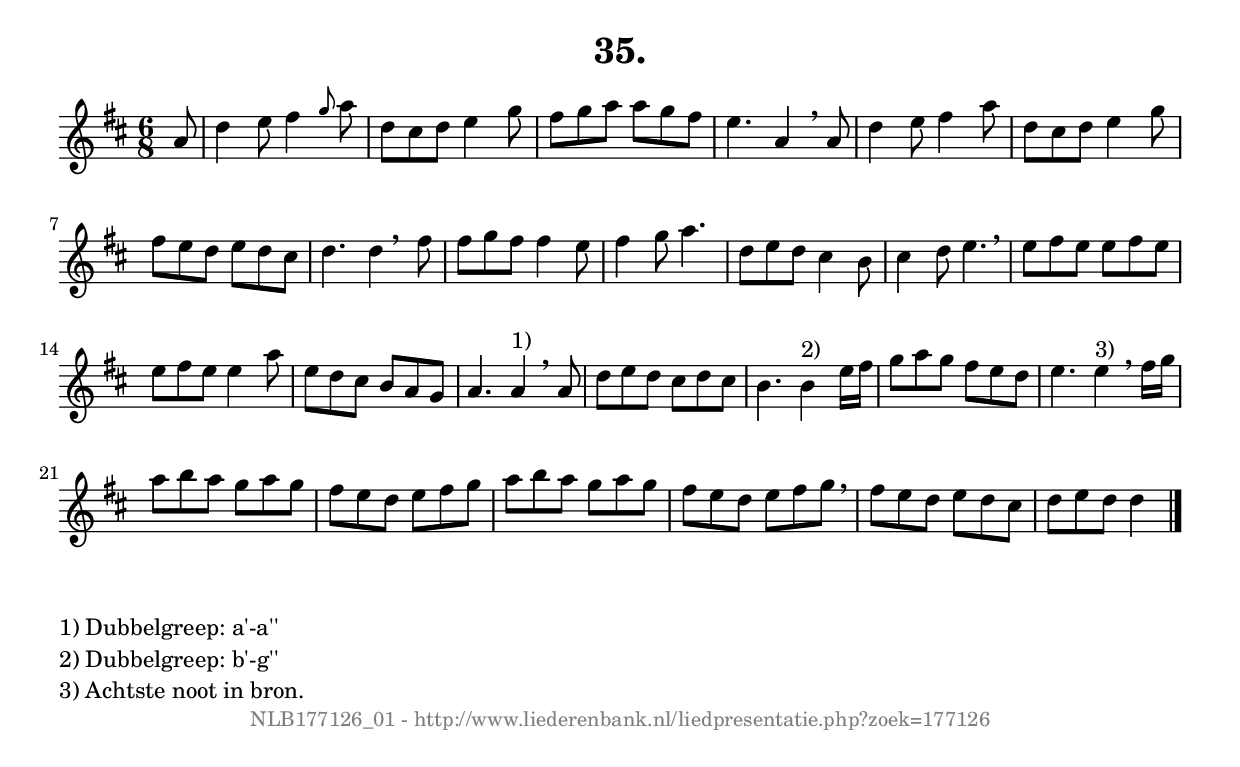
%
% produced by wce2krn 1.64 (7 June 2014)
%
\version"2.16"
#(append! paper-alist '(("long" . (cons (* 210 mm) (* 2000 mm)))))
#(set-default-paper-size "long")
sb = {\breathe}
mBreak = {\breathe }
bBreak = {\breathe }
x = {\once\override NoteHead #'style = #'cross }
gl=\glissando
itime={\override Staff.TimeSignature #'stencil = ##f }
ficta = {\once\set suggestAccidentals = ##t}
fine = {\once\override Score.RehearsalMark #'self-alignment-X = #1 \mark \markup {\italic{Fine}}}
dc = {\once\override Score.RehearsalMark #'self-alignment-X = #1 \mark \markup {\italic{D.C.}}}
dcf = {\once\override Score.RehearsalMark #'self-alignment-X = #1 \mark \markup {\italic{D.C. al Fine}}}
dcc = {\once\override Score.RehearsalMark #'self-alignment-X = #1 \mark \markup {\italic{D.C. al Coda}}}
ds = {\once\override Score.RehearsalMark #'self-alignment-X = #1 \mark \markup {\italic{D.S.}}}
dsf = {\once\override Score.RehearsalMark #'self-alignment-X = #1 \mark \markup {\italic{D.S. al Fine}}}
dsc = {\once\override Score.RehearsalMark #'self-alignment-X = #1 \mark \markup {\italic{D.S. al Coda}}}
pv = {\set Score.repeatCommands = #'((volta "1"))}
sv = {\set Score.repeatCommands = #'((volta "2"))}
tv = {\set Score.repeatCommands = #'((volta "3"))}
qv = {\set Score.repeatCommands = #'((volta "4"))}
xv = {\set Score.repeatCommands = #'((volta #f))}
\header{ tagline = ""
title = "35."
}
\score {{
\key d \major
\relative g'
{
\set melismaBusyProperties = #'()
\partial 32*4
\time 6/8
\tempo 4=120
\override Score.MetronomeMark #'transparent = ##t
\override Score.RehearsalMark #'break-visibility = #(vector #t #t #f)
a8 d4 e8 fis4 \grace { g8 } a d,8 cis d e4 g8 fis g a a g fis e4. a,4 \sb a8 d4 e8 fis4 a8 d, cis d e4 g8 fis e d e d cis d4. d4 \bar ":|:" \bBreak
fis8 fis g fis fis4 e8 fis4 g8 a4. d,8 e d cis4 b8 cis4 d8 e4. \sb e8 fis e e fis e e fis e e4 a8 e d cis b a g a4. a4^"1)" \mBreak
a8 d e d cis d cis b4. b4^"2)" e16 fis g8 a g fis e d e4. e4^"3)" \sb fis16 g a8 b a g a g fis e d e fis g a b a g a g fis e d e fis g \sb fis e d e d cis d e d d4 \bar "|."
 }}
 \midi { }
 \layout {
            indent = 0.0\cm
}
}
\markup { \wordwrap-string #" 
1) Dubbelgreep: a'-a''

2) Dubbelgreep: b'-g''

3) Achtste noot in bron.
"}
\markup { \vspace #0 } \markup { \with-color #grey \fill-line { \center-column { \smaller "NLB177126_01 - http://www.liederenbank.nl/liedpresentatie.php?zoek=177126" } } }
